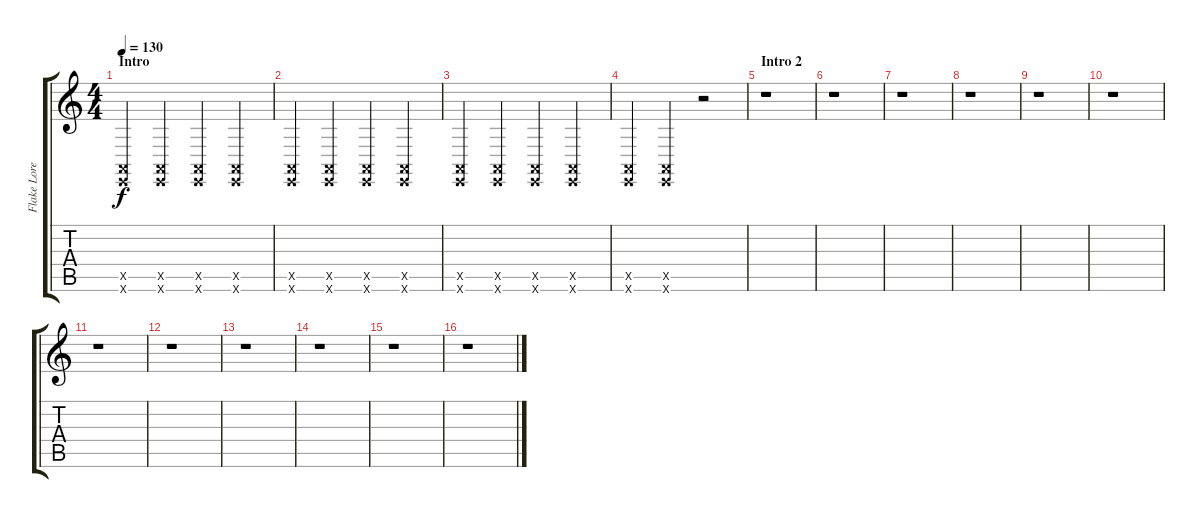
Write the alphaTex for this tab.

\track ("Flake Lorenz" "Flake Lore") {instrument gunshot}
\staff {score tabs}
\tuning (E4 B3 G3 D3 A2 E2) {hide}
\ts (4 4)
\section ("" "Intro")
\tempo 130
\clef g2
\ks c
(0.5{x} 0.6{x}).4{dy f instrument gunshot} (0.5{x} 0.6{x}).4 (0.5{x} 0.6{x}).4 (0.5{x} 0.6{x}).4 |
(0.5{x} 0.6{x}).4 (0.5{x} 0.6{x}).4 (0.5{x} 0.6{x}).4 (0.5{x} 0.6{x}).4 |
(0.5{x} 0.6{x}).4 (0.5{x} 0.6{x}).4 (0.5{x} 0.6{x}).4 (0.5{x} 0.6{x}).4 |
(0.5{x} 0.6{x}).4 (0.5{x} 0.6{x}).4 r.2 |
\section ("" "Intro 2")
r.1 |
r.1 |
r.1 |
r.1 |
r.1 |
r.1 |
r.1 |
r.1 |
r.1 |
r.1 |
r.1 |
r.1
